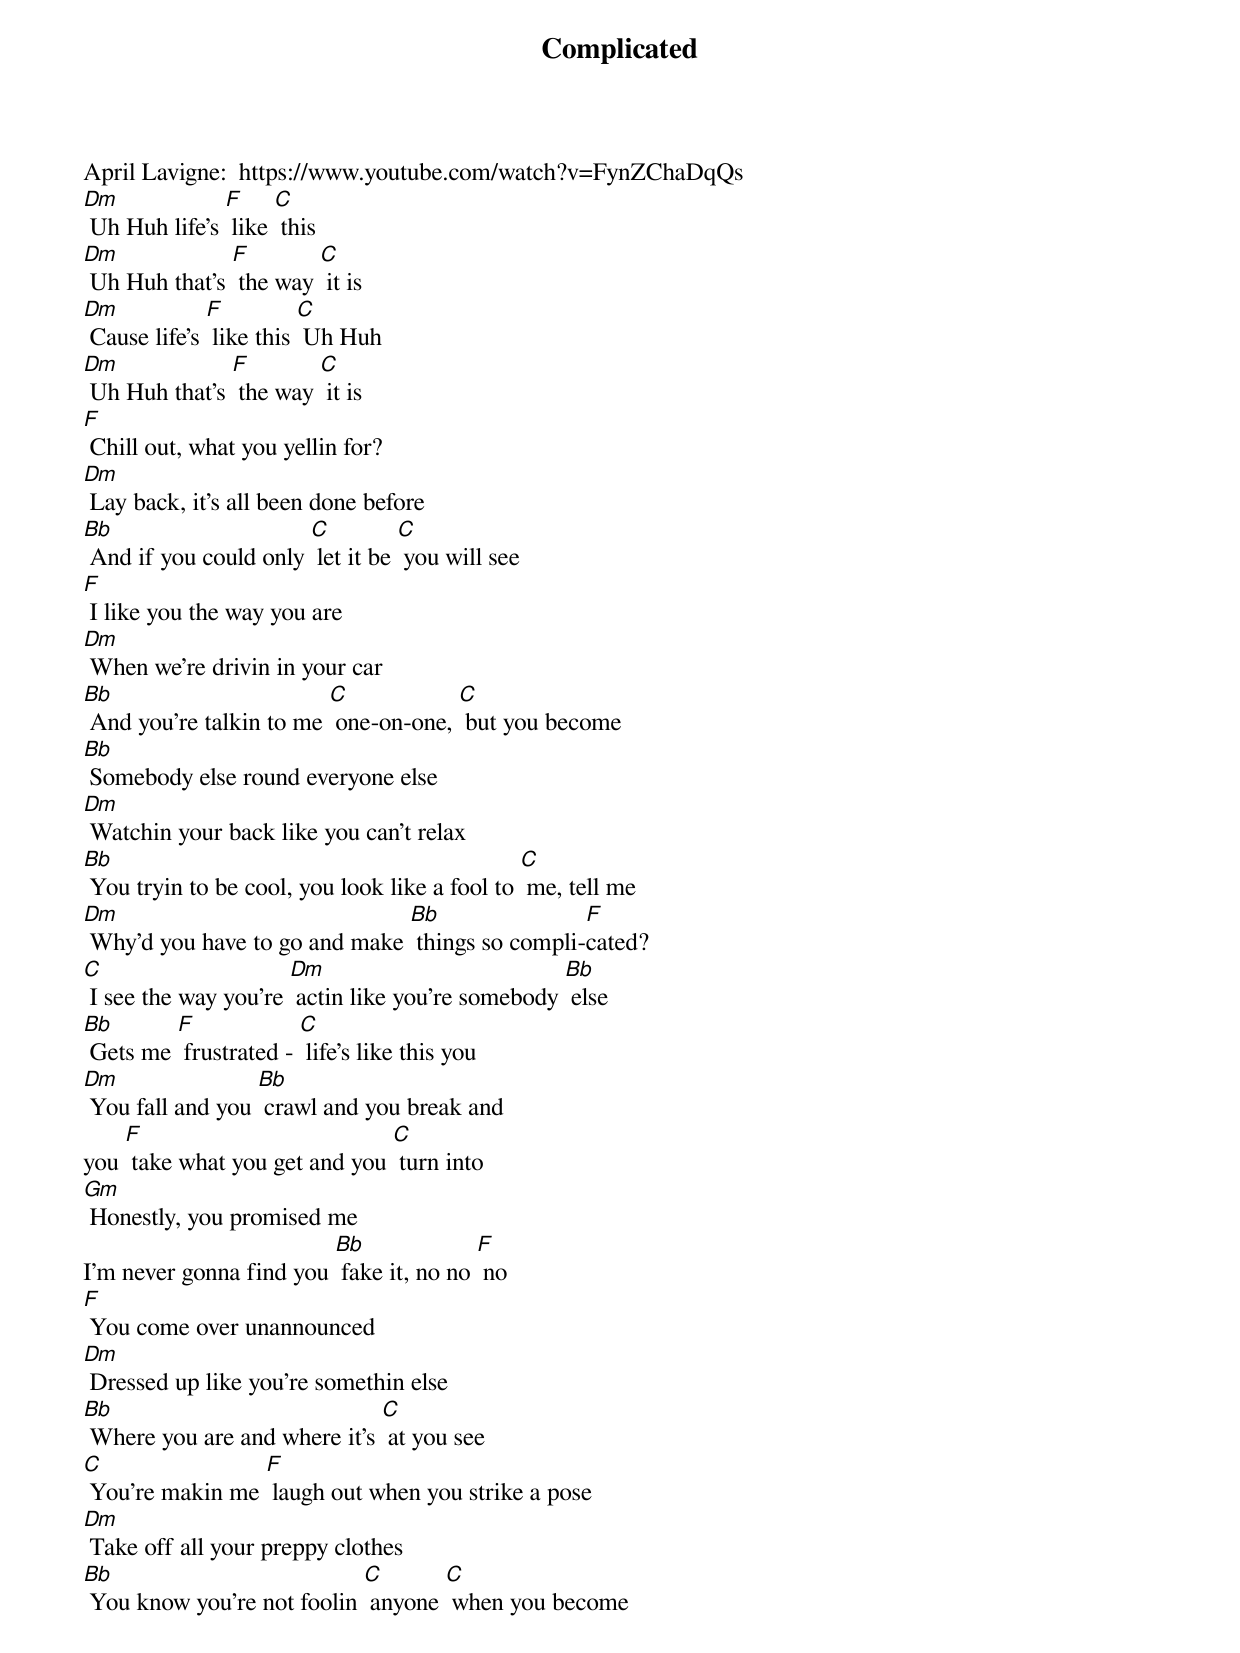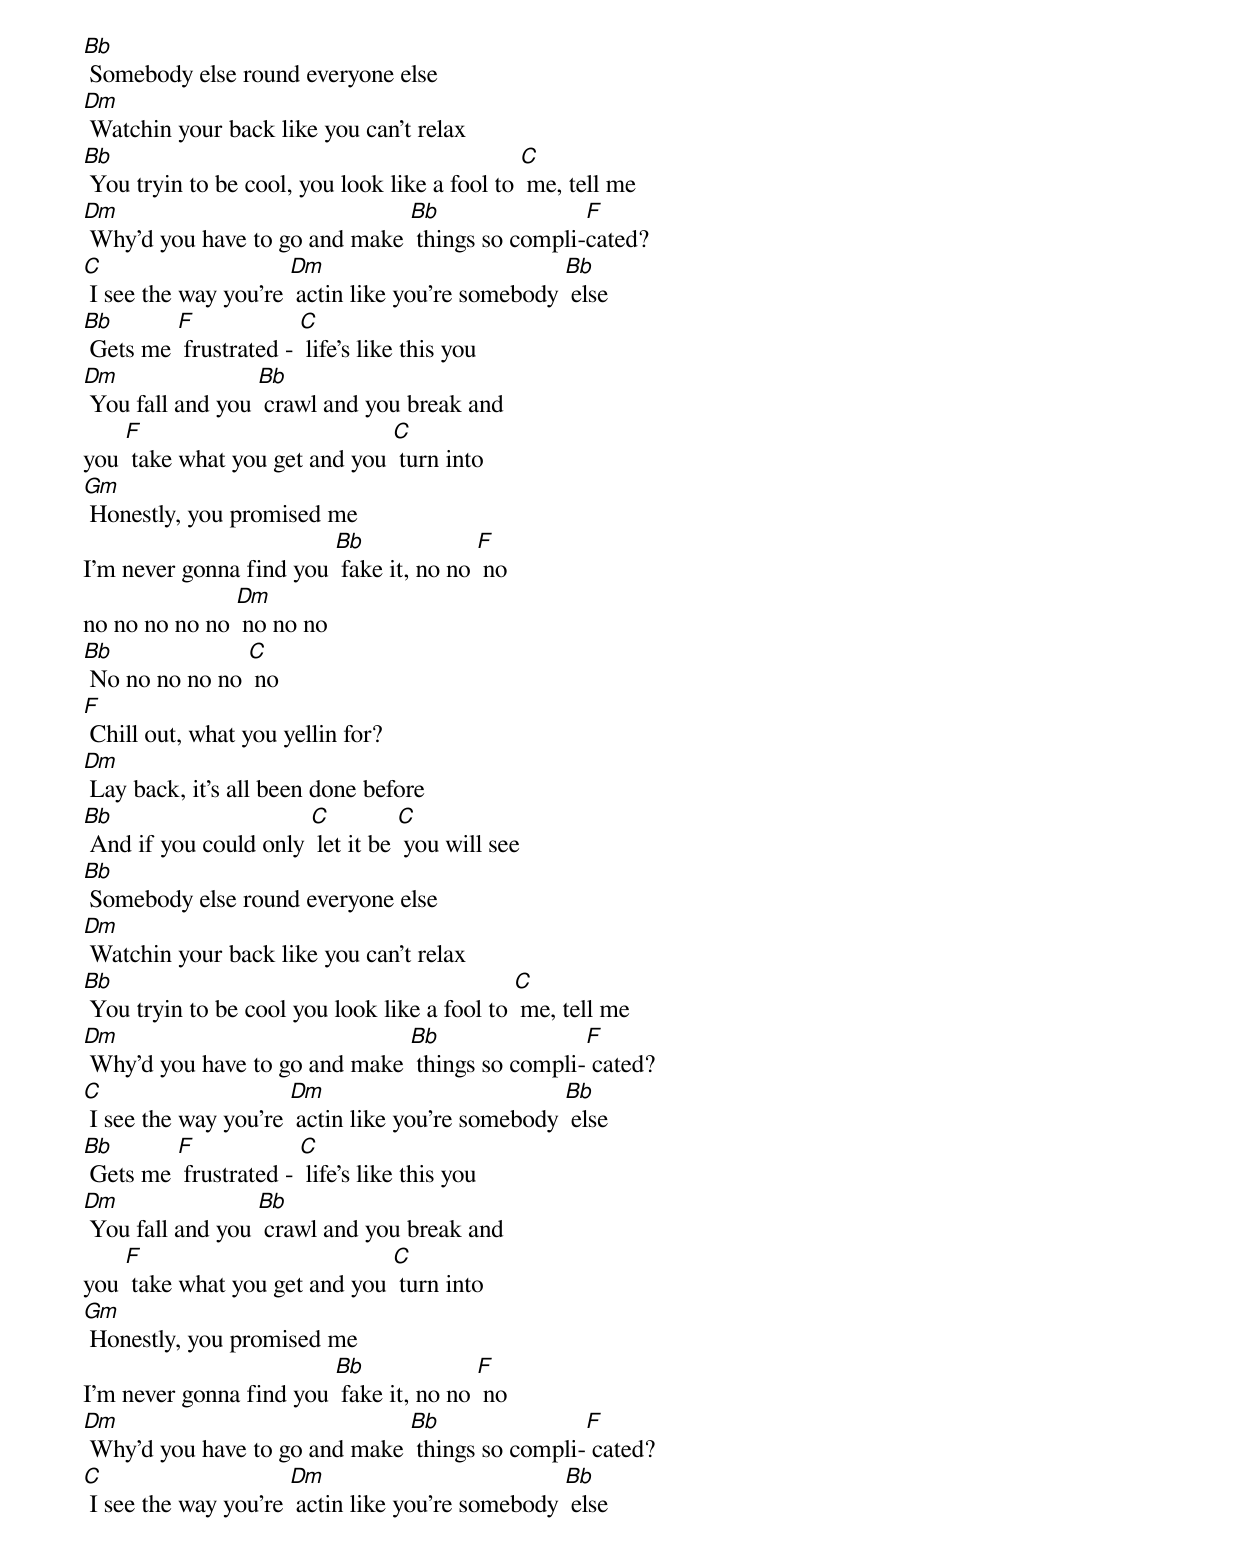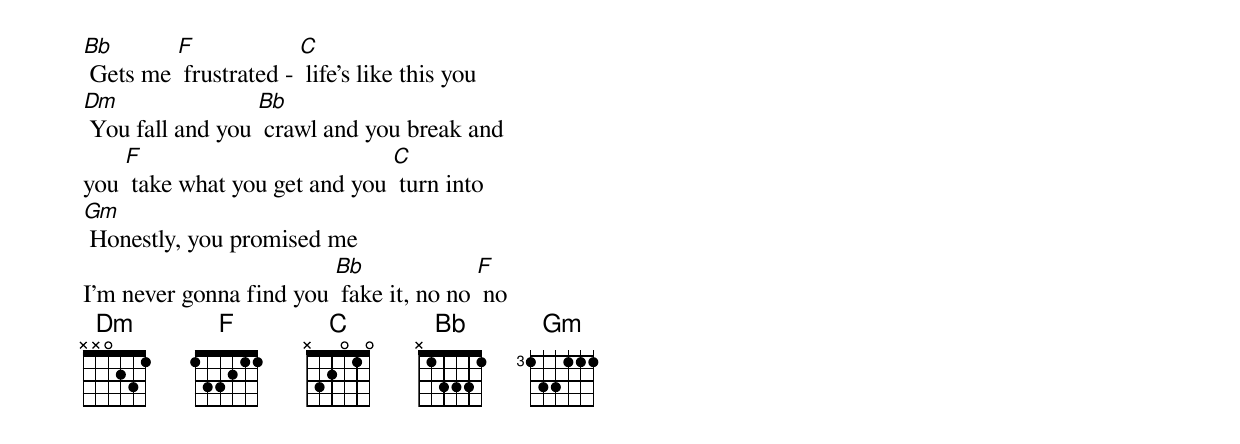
{t: Complicated}
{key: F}
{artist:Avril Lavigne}
April Lavigne:  https://www.youtube.com/watch?v=FynZChaDqQs
[Dm] Uh Huh life's [F] like [C] this
[Dm] Uh Huh that's [F] the way [C] it is
[Dm] Cause life's [F] like this [C] Uh Huh
[Dm] Uh Huh that's [F] the way [C] it is
{c: }
[F] Chill out, what you yellin for?
[Dm] Lay back, it's all been done before
[Bb] And if you could only [C] let it be [C] you will see
{c: }
[F] I like you the way you are
[Dm] When we're drivin in your car
[Bb] And you're talkin to me [C] one-on-one, [C] but you become
{c: }
[Bb] Somebody else round everyone else
[Dm] Watchin your back like you can't relax
[Bb] You tryin to be cool, you look like a fool to [C] me, tell me
{c: }
[Dm] Why'd you have to go and make [Bb] things so compli-[F]cated?
[C] I see the way you're [Dm] actin like you're somebody [Bb] else
[Bb] Gets me [F] frustrated - [C] life's like this you
[Dm] You fall and you [Bb] crawl and you break and
you [F] take what you get and you [C] turn into
[Gm] Honestly, you promised me
I'm never gonna find you [Bb] fake it, no no [F] no
{c: }
[F] You come over unannounced
[Dm] Dressed up like you're somethin else
[Bb] Where you are and where it's [C] at you see
[C] You're makin me [F] laugh out when you strike a pose
[Dm] Take off all your preppy clothes
[Bb] You know you're not foolin [C] anyone [C] when you become
{c: }
[Bb] Somebody else round everyone else
[Dm] Watchin your back like you can't relax
[Bb] You tryin to be cool, you look like a fool to [C] me, tell me
{c: }
[Dm] Why'd you have to go and make [Bb] things so compli-[F]cated?
[C] I see the way you're [Dm] actin like you're somebody [Bb] else
[Bb] Gets me [F] frustrated - [C] life's like this you
[Dm] You fall and you [Bb] crawl and you break and
you [F] take what you get and you [C] turn into
[Gm] Honestly, you promised me
I'm never gonna find you [Bb] fake it, no no [F] no
no no no no no [Dm] no no no
[Bb] No no no no no [C] no
{c: }
[F] Chill out, what you yellin for?
[Dm] Lay back, it's all been done before
[Bb] And if you could only [C] let it be [C] you will see
[Bb] Somebody else round everyone else
[Dm] Watchin your back like you can't relax
[Bb] You tryin to be cool you look like a fool to [C] me, tell me
{c: }
[Dm] Why'd you have to go and make [Bb] things so compli-[F] cated?
[C] I see the way you're [Dm] actin like you're somebody [Bb] else
[Bb] Gets me [F] frustrated - [C] life's like this you
[Dm] You fall and you [Bb] crawl and you break and
you [F] take what you get and you [C] turn into
[Gm] Honestly, you promised me
I'm never gonna find you [Bb] fake it, no no [F] no
{c: }
[Dm] Why'd you have to go and make [Bb] things so compli-[F] cated?
[C] I see the way you're [Dm] actin like you're somebody [Bb] else
[Bb] Gets me [F] frustrated - [C] life's like this you
[Dm] You fall and you [Bb] crawl and you break and
you [F] take what you get and you [C] turn into
[Gm] Honestly, you promised me
I'm never gonna find you [Bb] fake it, no no [F] no
